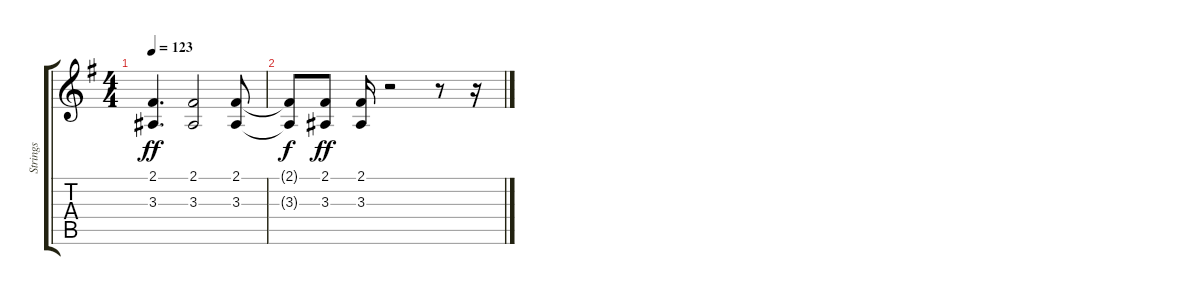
\track ("Strings" "Strings") {instrument stringensemble2}
\staff {score tabs}
\tuning (E4 B3 G3 D3 A2 E2) {hide}
\ts (4 4)
\tempo 123
\clef g2
\ks g
(2.1 3.3).4{d dy ff} (2.1 3.3).2 (2.1 3.3).8 |
(2.1{t} 3.3{t}).8{dy f} (2.1 3.3).8{dy ff} (2.1 3.3).16 r.2 r.8 r.16
